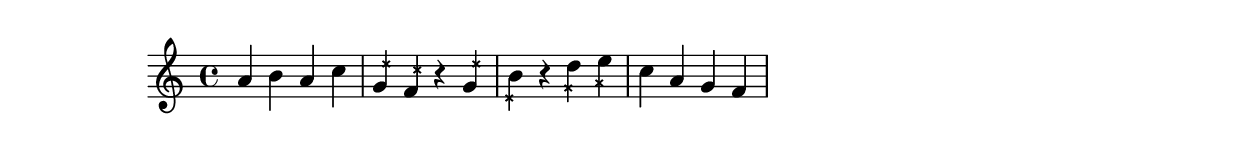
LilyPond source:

%% DO NOT EDIT this file manually; it is automatically
%% generated from LSR http://lsr.dsi.unimi.it
%% Make any changes in LSR itself, or in Documentation/snippets/new/ ,
%% and then run scripts/auxiliar/makelsr.py
%%
%% This file is in the public domain.
\version "2.15.25"

\header {
  lsrtags = "editorial-annotations, vocal-music"

  texidoc = "
This example shows how to put crosses on stems.  Mark the beginning of
a spoken section with the @code{\\speakOn} keyword, and end it with the
@code{\\speakOff} keyword.

"
  doctitle = "Marking notes of spoken parts with a cross on the stem"
} % begin verbatim

speakOn = {
  \override Stem #'stencil =
    #(lambda (grob)
       (let* ((x-parent (ly:grob-parent grob X))
              (is-rest? (ly:grob? (ly:grob-object x-parent 'rest))))
         (if is-rest?
             empty-stencil
             (ly:stencil-combine-at-edge
              (ly:stem::print grob)
              Y
              (- (ly:grob-property grob 'direction))
              (grob-interpret-markup grob
                                     (markup #:center-align #:fontsize -4
                                             #:musicglyph "noteheads.s2cross"))
              -2.3))))
}

speakOff = {
  \revert Stem #'stencil
  \revert Flag #'stencil
}

\score {
  \new Staff {
    \relative c'' {
      a4 b a c
      \speakOn
      g4 f r g
      b4 r d e
      \speakOff
      c4 a g f
    }
  }
}

